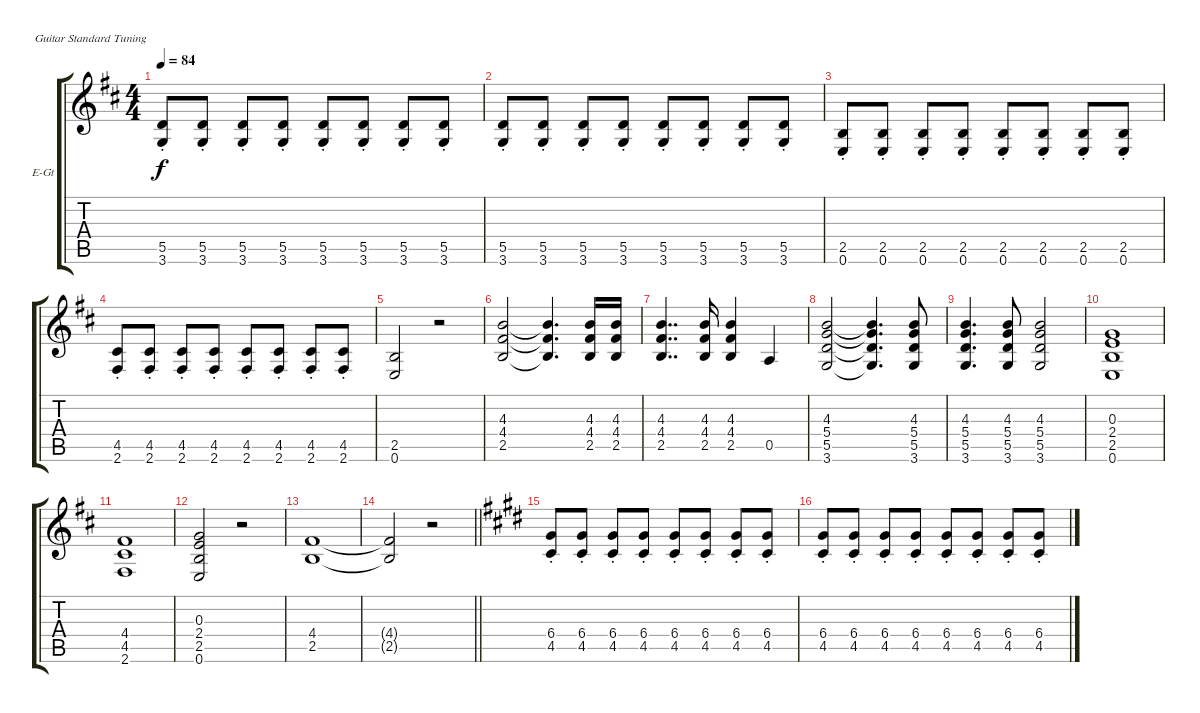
\defaultSystemsLayout 4
\bracketExtendMode groupsimilarinstruments
\firstSystemTrackNameOrientation horizontal
\otherSystemsTrackNameOrientation horizontal
\track ("Gtr 2" "E-Gt") {multiBarRest instrument distortionguitar}
\staff {score tabs}
\tuning (E4 B3 G3 D3 A2 E2)
\ts (4 4)
\tempo 84
\clef g2
\ks bminor
(3.6{st} 5.5{st}).8{dy f} (3.6{st} 5.5{st}).8 (3.6{st} 5.5{st}).8 (3.6{st} 5.5{st}).8 (3.6{st} 5.5{st}).8 (3.6{st} 5.5{st}).8 (3.6{st} 5.5{st}).8 (3.6{st} 5.5{st}).8 |
(3.6{st} 5.5{st}).8 (3.6{st} 5.5{st}).8 (3.6{st} 5.5{st}).8 (3.6{st} 5.5{st}).8 (3.6{st} 5.5{st}).8 (3.6{st} 5.5{st}).8 (3.6{st} 5.5{st}).8 (3.6{st} 5.5{st}).8 |
(0.6{st} 2.5{st}).8 (0.6{st} 2.5{st}).8 (0.6{st} 2.5{st}).8 (0.6{st} 2.5{st}).8 (0.6{st} 2.5{st}).8 (0.6{st} 2.5{st}).8 (0.6{st} 2.5{st}).8 (0.6{st} 2.5{st}).8 |
(2.6{st} 4.5{st}).8 (2.6{st} 4.5{st}).8 (2.6{st} 4.5{st}).8 (2.6{st} 4.5{st}).8 (2.6{st} 4.5{st}).8 (2.6{st} 4.5{st}).8 (2.6{st} 4.5{st}).8 (2.6{st} 4.5{st}).8 |
(2.5 0.6).2 r.2 |
(2.5 4.4 4.3).2 (2.5{t} 4.4{t} 4.3{t}).4{d} (4.3 4.4 2.5).16 (4.3 4.4 2.5).16 |
(4.3 4.4 2.5).4{dd} (4.3 4.4 2.5).16 (4.3 4.4 2.5).4 0.5.4 |
(3.6 5.5 5.4 4.3).2 (4.3{t} 5.4{t} 5.5{t} 3.6{t}).4{d} (3.6 5.5 5.4 4.3).8 |
(3.6 5.5 5.4 4.3).4{d} (3.6 5.5 5.4 4.3).8 (3.6 5.5 5.4 4.3).2 |
(0.6 2.5 2.4 0.3).1 |
(2.6 4.5 4.4).1 |
(0.6 2.5 2.4 0.3).2 r.2 |
(2.5 4.4).1 |
\barLineRight lightlight
(4.4{t} 2.5{t}).2 r.2 |
\ks c#minor
(6.4{st} 4.5{st}).8 (6.4{st} 4.5{st}).8 (6.4{st} 4.5{st}).8 (6.4{st} 4.5{st}).8 (6.4{st} 4.5{st}).8 (6.4{st} 4.5{st}).8 (6.4{st} 4.5{st}).8 (6.4{st} 4.5{st}).8 |
(6.4{st} 4.5{st}).8 (6.4{st} 4.5{st}).8 (6.4{st} 4.5{st}).8 (6.4{st} 4.5{st}).8 (6.4{st} 4.5{st}).8 (6.4{st} 4.5{st}).8 (6.4{st} 4.5{st}).8 (6.4{st} 4.5{st}).8
